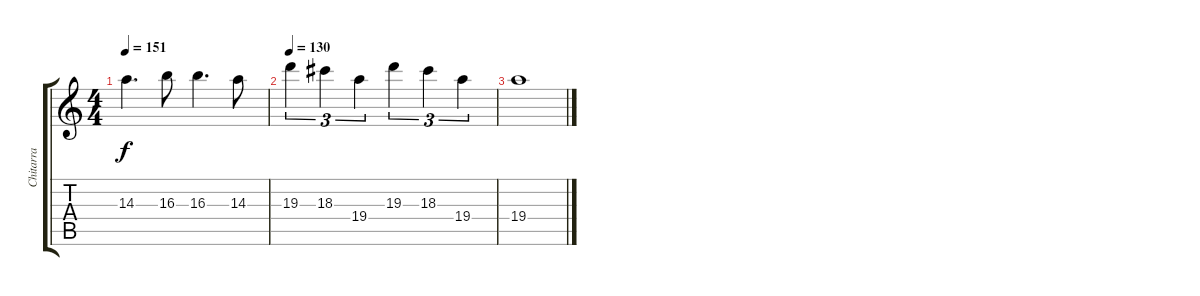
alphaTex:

\track ("Chitarra" "Chitarra") {instrument distortionguitar}
\staff {score tabs}
\tuning (E4 B3 G3 D3 A2 E2) {hide}
\ts (4 4)
\tempo 151
\clef g2
\ks c
14.3.4{d dy f} 16.3.8 16.3.4{d} 14.3.8 |
\tempo 130
19.3.4{tu (3 2)} 18.3.4{tu (3 2)} 19.4.4{tu (3 2)} 19.3.4{tu (3 2)} 18.3.4{tu (3 2)} 19.4.4{tu (3 2)} |
19.4.1
